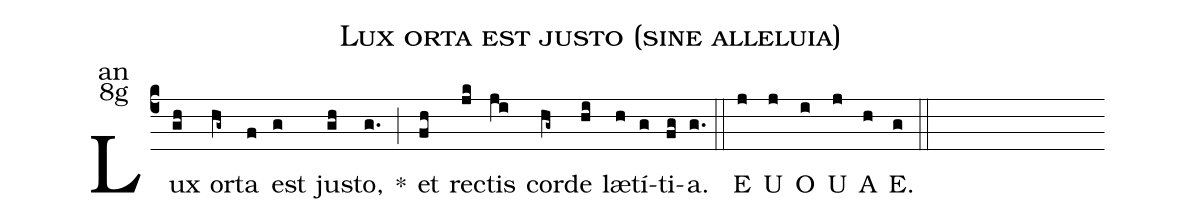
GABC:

name:Lux orta est justo (sine alleluia);
office-part:an;
mode:8g;
%%
(c4) Lux(gh) or(hg~)ta(f) est(g) ju(gh)sto,(g.) <sp>*</sp>(;)
et(fh) re(jk)ctis(ji) cor(hg~)de(hi) læ(h)tí(g)ti(fg)a.(g.) (::)
<eu>E(j) U(j) O(i) U(j) A(h) E.(g) </eu>(::)
